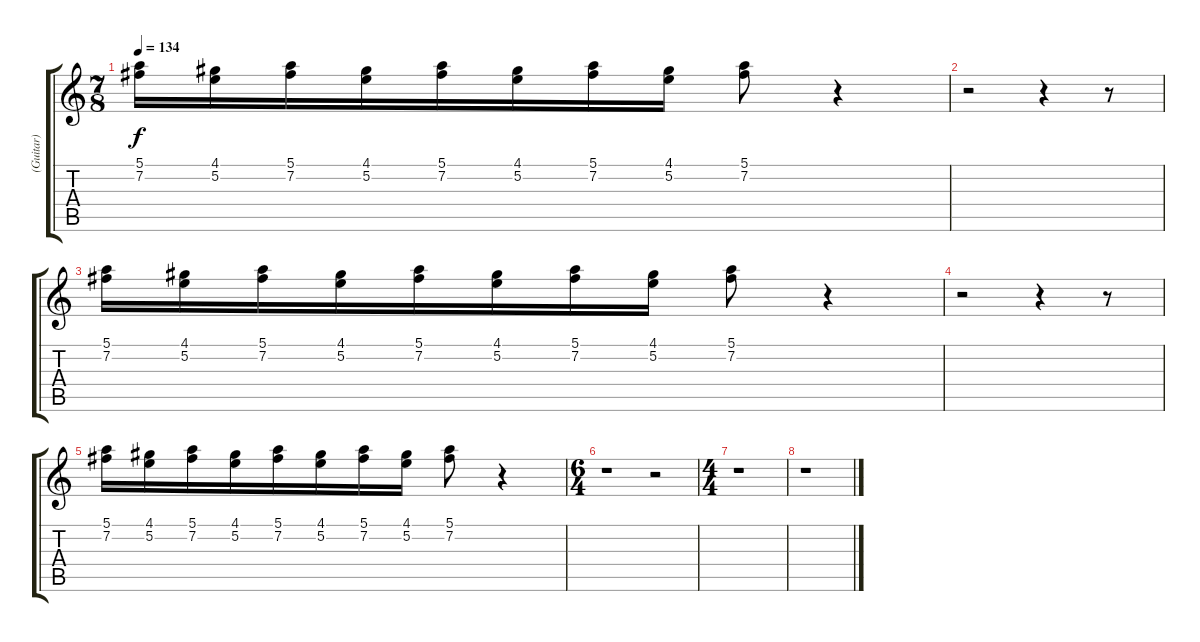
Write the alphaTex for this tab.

\track ("(Guitar)" "(Guitar)") {instrument distortionguitar}
\staff {score tabs}
\tuning (E4 B3 G3 D3 A2 E2) {hide}
\ts (7 8)
\tempo 134
\clef g2
\ks c
(5.1 7.2).16{dy f} (4.1 5.2).16 (5.1 7.2).16 (4.1 5.2).16 (5.1 7.2).16 (4.1 5.2).16 (5.1 7.2).16 (4.1 5.2).16 (5.1 7.2).8 r.4 |
r.2 r.4 r.8 |
(5.1 7.2).16 (4.1 5.2).16 (5.1 7.2).16 (4.1 5.2).16 (5.1 7.2).16 (4.1 5.2).16 (5.1 7.2).16 (4.1 5.2).16 (5.1 7.2).8 r.4 |
r.2 r.4 r.8 |
(5.1 7.2).16 (4.1 5.2).16 (5.1 7.2).16 (4.1 5.2).16 (5.1 7.2).16 (4.1 5.2).16 (5.1 7.2).16 (4.1 5.2).16 (5.1 7.2).8 r.4 |
\ts (6 4)
r.1 r.2 |
\ts (4 4)
r.1 |
r.1
